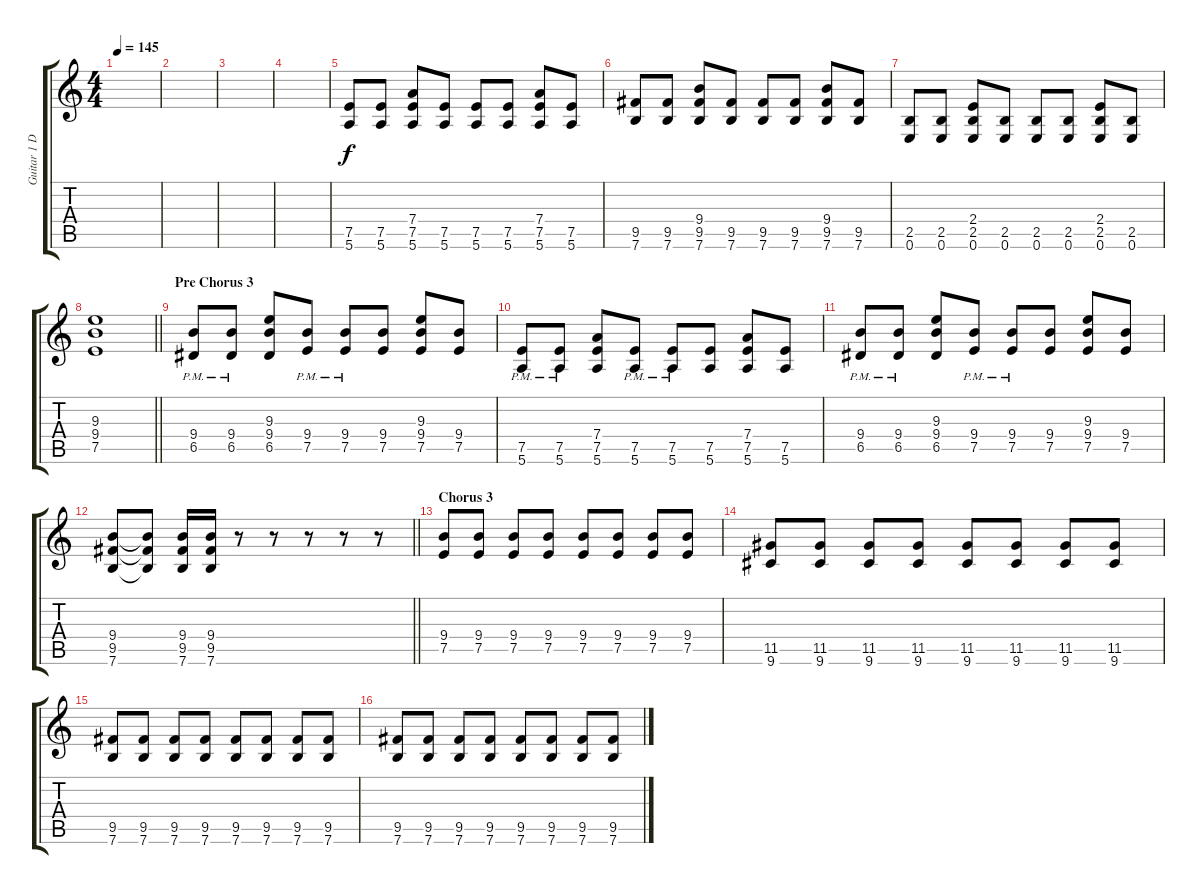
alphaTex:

\track ("Guitar 1 Distortion" "Guitar 1 D") {instrument distortionguitar}
\staff {score tabs}
\tuning (E4 B3 G3 D3 A2 E2) {hide}
\ts (4 4)
\tempo 145
\clef g2
\ks c
|
|
|
|
(7.5 5.6).8 (7.5 5.6).8 (7.4 7.5 5.6).8 (7.5 5.6).8 (7.5 5.6).8 (7.5 5.6).8 (7.4 7.5 5.6).8 (7.5 5.6).8 |
(9.5 7.6).8 (9.5 7.6).8 (9.4 9.5 7.6).8 (9.5 7.6).8 (9.5 7.6).8 (9.5 7.6).8 (9.4 9.5 7.6).8 (9.5 7.6).8 |
(2.5 0.6).8 (2.5 0.6).8 (2.4 2.5 0.6).8 (2.5 0.6).8 (2.5 0.6).8 (2.5 0.6).8 (2.4 2.5 0.6).8 (2.5 0.6).8 |
\barLineRight lightlight
(9.3 9.4 7.5).1 |
\section ("" "Pre Chorus 3")
(9.4{pm} 6.5).8 (9.4{pm} 6.5).8 (9.3 9.4 6.5).8 (9.4{pm} 7.5).8 (9.4{pm} 7.5).8 (9.4 7.5).8 (9.3 9.4 7.5).8 (9.4 7.5).8 |
(7.5{pm} 5.6).8 (7.5{pm} 5.6).8 (7.4 7.5 5.6).8 (7.5{pm} 5.6).8 (7.5{pm} 5.6).8 (7.5 5.6).8 (7.4 7.5 5.6).8 (7.5 5.6).8 |
(9.4{pm} 6.5).8 (9.4{pm} 6.5).8 (9.3 9.4 6.5).8 (9.4{pm} 7.5).8 (9.4{pm} 7.5).8 (9.4 7.5).8 (9.3 9.4 7.5).8 (9.4 7.5).8 |
\barLineRight lightlight
(9.4 9.5 7.6).8 (9.4{t} 9.5{t} 7.6{t}).8 (9.4 9.5 7.6).16 (9.4 9.5 7.6).16 r.8 r.8 r.8 r.8 r.8 |
\section ("" "Chorus 3")
(9.4 7.5).8 (9.4 7.5).8 (9.4 7.5).8 (9.4 7.5).8 (9.4 7.5).8 (9.4 7.5).8 (9.4 7.5).8 (9.4 7.5).8 |
(11.5 9.6).8 (11.5 9.6).8 (11.5 9.6).8 (11.5 9.6).8 (11.5 9.6).8 (11.5 9.6).8 (11.5 9.6).8 (11.5 9.6).8 |
(9.5 7.6).8 (9.5 7.6).8 (9.5 7.6).8 (9.5 7.6).8 (9.5 7.6).8 (9.5 7.6).8 (9.5 7.6).8 (9.5 7.6).8 |
(9.5 7.6).8 (9.5 7.6).8 (9.5 7.6).8 (9.5 7.6).8 (9.5 7.6).8 (9.5 7.6).8 (9.5 7.6).8 (9.5 7.6).8
